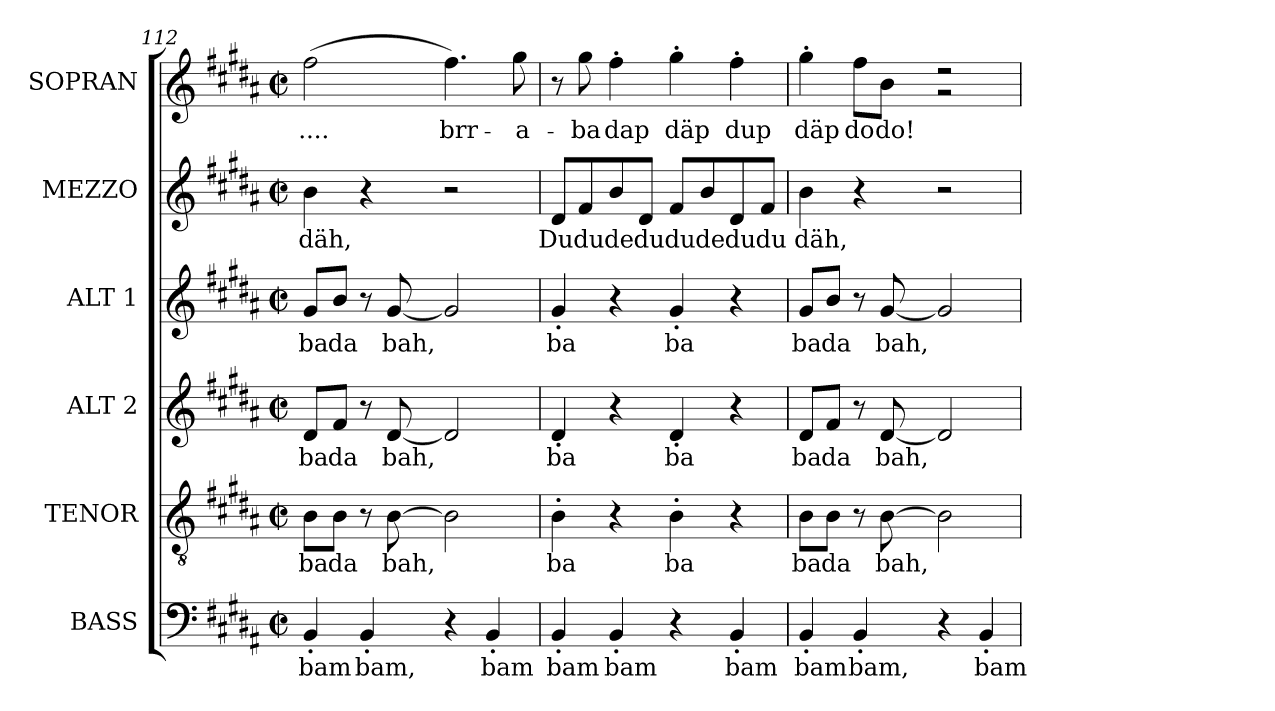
**kern	**text	**kern	**text	**kern	**text	**kern	**text	**kern	**text	**kern	**text
*part6	*part6	*part5	*part5	*part4	*part4	*part3	*part3	*part2	*part2	*part1	*part1
*staff6	*staff6	*staff5	*staff5	*staff4	*staff4	*staff3	*staff3	*staff2	*staff2	*staff1	*staff1
*I"BASS	*	*I"TENOR	*	*I"ALT 2	*	*I"ALT 1	*	*I"MEZZO	*	*I"SOPRAN	*
*I'B	*	*I'T	*	*I'A2	*	*I'A1	*	*	*	*I'S	*
*clefF4	*	*clefGv2	*	*clefG2	*	*clefG2	*	*clefG2	*	*clefG2	*
*	*	*ITrd7c12	*	*	*	*	*	*	*	*	*
*k[f#c#g#d#a#]	*	*k[f#c#g#d#a#]	*	*k[f#c#g#d#a#]	*	*k[f#c#g#d#a#]	*	*k[f#c#g#d#a#]	*	*k[f#c#g#d#a#]	*
*B:	*	*B:	*	*B:	*	*B:	*	*B:	*	*B:	*
*M2/2	*	*M2/2	*	*M2/2	*	*M2/2	*	*M2/2	*	*M2/2	*
*met(c|)	*	*met(c|)	*	*met(c|)	*	*met(c|)	*	*met(c|)	*	*met(c|)	*
=112	=112	=112	=112	=112	=112	=112	=112	=112	=112	=112	=112
!	!LO:LY:b:color=#000000	!	!	!	!	!	!	!	!	!	!
!	!	!	!LO:LY:b:color=#000000	!	!	!	!	!	!	!	!
!	!	!	!	!	!LO:LY:b:color=#000000	!	!	!	!	!	!
!	!	!	!	!	!	!	!LO:LY:b:color=#000000	!	!	!	!
!	!	!	!	!	!	!	!	!	!LO:LY:b:color=#000000	!	!
!	!	!	!	!	!	!	!	!	!	!	!LO:LY:b:color=#000000
4BB'i/	bam	8BBi\L	ba	8d#i/L	ba	8g#i/L	ba	4bi\	däh,	(2ff#i\	....
!	!	!	!LO:LY:b:color=#000000	!	!	!	!	!	!	!	!
!	!	!	!	!	!LO:LY:b:color=#000000	!	!	!	!	!	!
!	!	!	!	!	!	!	!LO:LY:b:color=#000000	!	!	!	!
.	.	8BBi\J	da	8f#i/J	da	8bi/J	da	.	.	.	.
!	!LO:LY:b:color=#000000	!	!	!	!	!	!	!	!	!	!
4BB'i/	bam,	8r	.	8r	.	8r	.	4r	.	.	.
!	!	!	!LO:LY:b:color=#000000	!	!	!	!	!	!	!	!
!	!	!	!	!	!LO:LY:b:color=#000000	!	!	!	!	!	!
!	!	!	!	!	!	!	!LO:LY:b:color=#000000	!	!	!	!
.	.	[>8BBi\	bah,	[<8d#i/	bah,	[<8g#i/	bah,	.	.	.	.
!	!	!	!	!	!	!	!	!	!	!	!LO:LY:b:color=#000000
4r	.	2BBi\]	.	2d#i/]	.	2g#i/]	.	2r	.	4.ff#i\)	brr-
!	!LO:LY:b:color=#000000	!	!	!	!	!	!	!	!	!	!
4BB'i/	bam	.	.	.	.	.	.	.	.	.	.
!	!	!	!	!	!	!	!	!	!	!	!LO:LY:b:color=#000000
.	.	.	.	.	.	.	.	.	.	8gg#i\	-a-
=113	=113	=113	=113	=113	=113	=113	=113	=113	=113	=113	=113
!	!LO:LY:b:color=#000000	!	!	!	!	!	!	!	!	!	!
!	!	!	!LO:LY:b:color=#000000	!	!	!	!	!	!	!	!
!	!	!	!	!	!LO:LY:b:color=#000000	!	!	!	!	!	!
!	!	!	!	!	!	!	!LO:LY:b:color=#000000	!	!	!	!
!	!	!	!	!	!	!	!	!	!LO:LY:b:color=#000000	!	!
4BB'i/	bam	4BB'i\	ba	4d#'i/	ba	4g#'i/	ba	8d#i/L	Du	8r	.
!	!	!	!	!	!	!	!	!	!LO:LY:b:color=#000000	!	!
!	!	!	!	!	!	!	!	!	!	!	!LO:LY:b:color=#000000
.	.	.	.	.	.	.	.	8f#i/	du	8gg#i\	-ba
!	!LO:LY:b:color=#000000	!	!	!	!	!	!	!	!	!	!
!	!	!	!	!	!	!	!	!	!LO:LY:b:color=#000000	!	!
!	!	!	!	!	!	!	!	!	!	!	!LO:LY:b:color=#000000
4BB'i/	bam	4r	.	4r	.	4r	.	8bi/	de	4ff#'i\	dap
!	!	!	!	!	!	!	!	!	!LO:LY:b:color=#000000	!	!
.	.	.	.	.	.	.	.	8d#i/J	du	.	.
!	!	!	!LO:LY:b:color=#000000	!	!	!	!	!	!	!	!
!	!	!	!	!	!LO:LY:b:color=#000000	!	!	!	!	!	!
!	!	!	!	!	!	!	!LO:LY:b:color=#000000	!	!	!	!
!	!	!	!	!	!	!	!	!	!LO:LY:b:color=#000000	!	!
!	!	!	!	!	!	!	!	!	!	!	!LO:LY:b:color=#000000
4r	.	4BB'i\	ba	4d#'i/	ba	4g#'i/	ba	8f#i/L	du	4gg#'i\	däp
!	!	!	!	!	!	!	!	!	!LO:LY:b:color=#000000	!	!
.	.	.	.	.	.	.	.	8bi/	de	.	.
!	!LO:LY:b:color=#000000	!	!	!	!	!	!	!	!	!	!
!	!	!	!	!	!	!	!	!	!LO:LY:b:color=#000000	!	!
!	!	!	!	!	!	!	!	!	!	!	!LO:LY:b:color=#000000
4BB'i/	bam	4r	.	4r	.	4r	.	8d#i/	du	4ff#'i\	dup
!	!	!	!	!	!	!	!	!	!LO:LY:b:color=#000000	!	!
.	.	.	.	.	.	.	.	8f#i/J	du	.	.
=114	=114	=114	=114	=114	=114	=114	=114	=114	=114	=114	=114
!	!LO:LY:b:color=#000000	!	!	!	!	!	!	!	!	!	!
!	!	!	!LO:LY:b:color=#000000	!	!	!	!	!	!	!	!
!	!	!	!	!	!LO:LY:b:color=#000000	!	!	!	!	!	!
!	!	!	!	!	!	!	!LO:LY:b:color=#000000	!	!	!	!
!	!	!	!	!	!	!	!	!	!LO:LY:b:color=#000000	!	!
!	!	!	!	!	!	!	!	!	!	!	!LO:LY:b:color=#000000
*	*	*	*	*	*	*	*	*	*	*^	*
4BB'i/	bam	8BBi\L	ba	8d#i/L	ba	8g#i/L	ba	4bi\	däh,	4gg#'i\	2ryy	däp
!	!	!	!LO:LY:b:color=#000000	!	!	!	!	!	!	!	!	!
!	!	!	!	!	!LO:LY:b:color=#000000	!	!	!	!	!	!	!
!	!	!	!	!	!	!	!LO:LY:b:color=#000000	!	!	!	!	!
.	.	8BBi\J	da	8f#i/J	da	8bi/J	da	.	.	.	.	.
!	!LO:LY:b:color=#000000	!	!	!	!	!	!	!	!	!	!	!
!	!	!	!	!	!	!	!	!	!	!	!	!LO:LY:b:color=#000000
4BB'i/	bam,	8r	.	8r	.	8r	.	4r	.	8ff#i\L	.	do
!	!	!	!LO:LY:b:color=#000000	!	!	!	!	!	!	!	!	!
!	!	!	!	!	!LO:LY:b:color=#000000	!	!	!	!	!	!	!
!	!	!	!	!	!	!	!LO:LY:b:color=#000000	!	!	!	!	!
!	!	!	!	!	!	!	!	!	!	!	!	!LO:LY:b:color=#000000
.	.	[>8BBi\	bah,	[<8d#i/	bah,	[<8g#i/	bah,	.	.	8bi\J	.	do!
4r	.	2BBi\]	.	2d#i/]	.	2g#i/]	.	2r	.	2r	2r	.
!	!LO:LY:b:color=#000000	!	!	!	!	!	!	!	!	!	!	!
4BB'i/	bam	.	.	.	.	.	.	.	.	.	.	.
*	*	*	*	*	*	*	*	*	*	*v	*v	*
=	=	=	=	=	=	=	=	=	=	=	=
*-	*-	*-	*-	*-	*-	*-	*-	*-	*-	*-	*-
